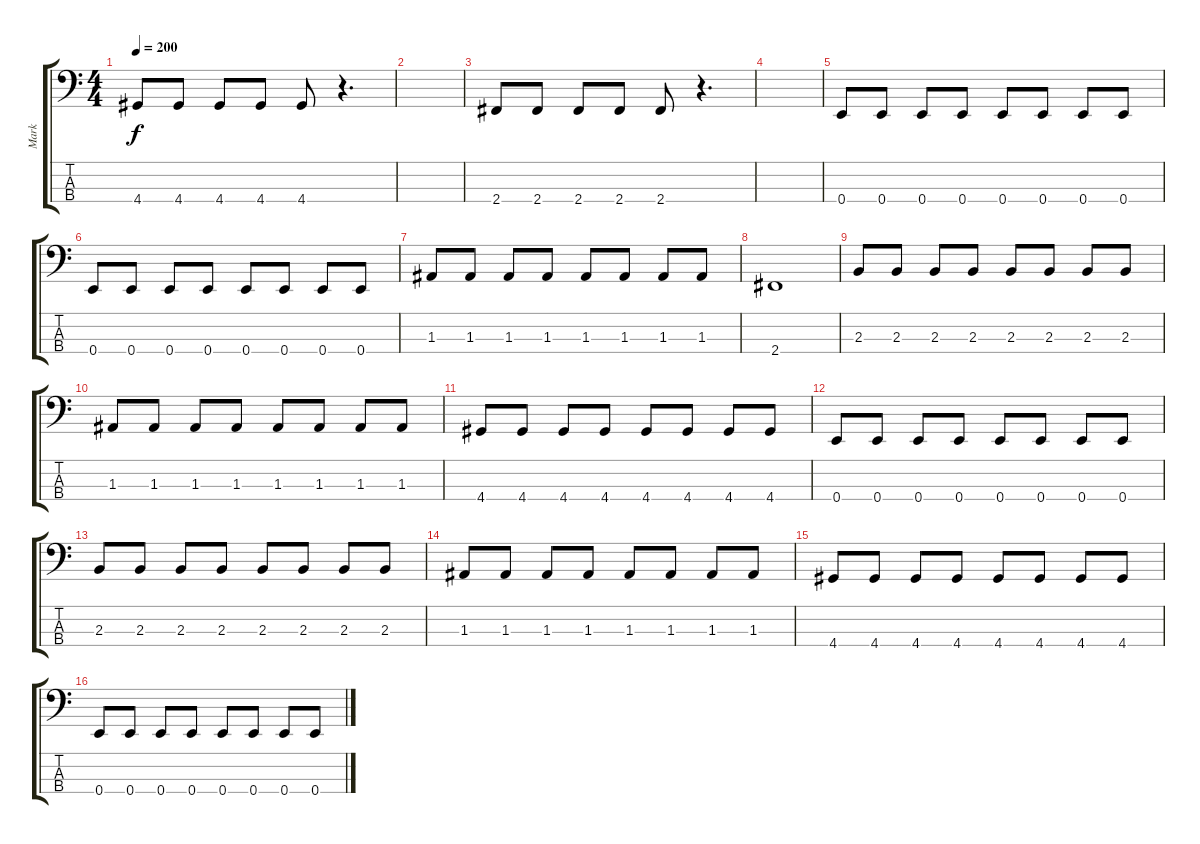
\track ("Mark" "Mark") {instrument electricbassfinger}
\staff {score tabs}
\tuning (G2 D2 A1 E1) {hide}
\ts (4 4)
\tempo 200
\clef f4
\ks c
4.4.8{dy f} 4.4.8 4.4.8 4.4.8 4.4.8 r.4{d} |
|
2.4.8 2.4.8 2.4.8 2.4.8 2.4.8 r.4{d} |
|
0.4.8 0.4.8 0.4.8 0.4.8 0.4.8 0.4.8 0.4.8 0.4.8 |
0.4.8 0.4.8 0.4.8 0.4.8 0.4.8 0.4.8 0.4.8 0.4.8 |
1.3.8 1.3.8 1.3.8 1.3.8 1.3.8 1.3.8 1.3.8 1.3.8 |
2.4.1 |
2.3.8 2.3.8 2.3.8 2.3.8 2.3.8 2.3.8 2.3.8 2.3.8 |
1.3.8 1.3.8 1.3.8 1.3.8 1.3.8 1.3.8 1.3.8 1.3.8 |
4.4.8 4.4.8 4.4.8 4.4.8 4.4.8 4.4.8 4.4.8 4.4.8 |
0.4.8 0.4.8 0.4.8 0.4.8 0.4.8 0.4.8 0.4.8 0.4.8 |
2.3.8 2.3.8 2.3.8 2.3.8 2.3.8 2.3.8 2.3.8 2.3.8 |
1.3.8 1.3.8 1.3.8 1.3.8 1.3.8 1.3.8 1.3.8 1.3.8 |
4.4.8 4.4.8 4.4.8 4.4.8 4.4.8 4.4.8 4.4.8 4.4.8 |
0.4.8 0.4.8 0.4.8 0.4.8 0.4.8 0.4.8 0.4.8 0.4.8
